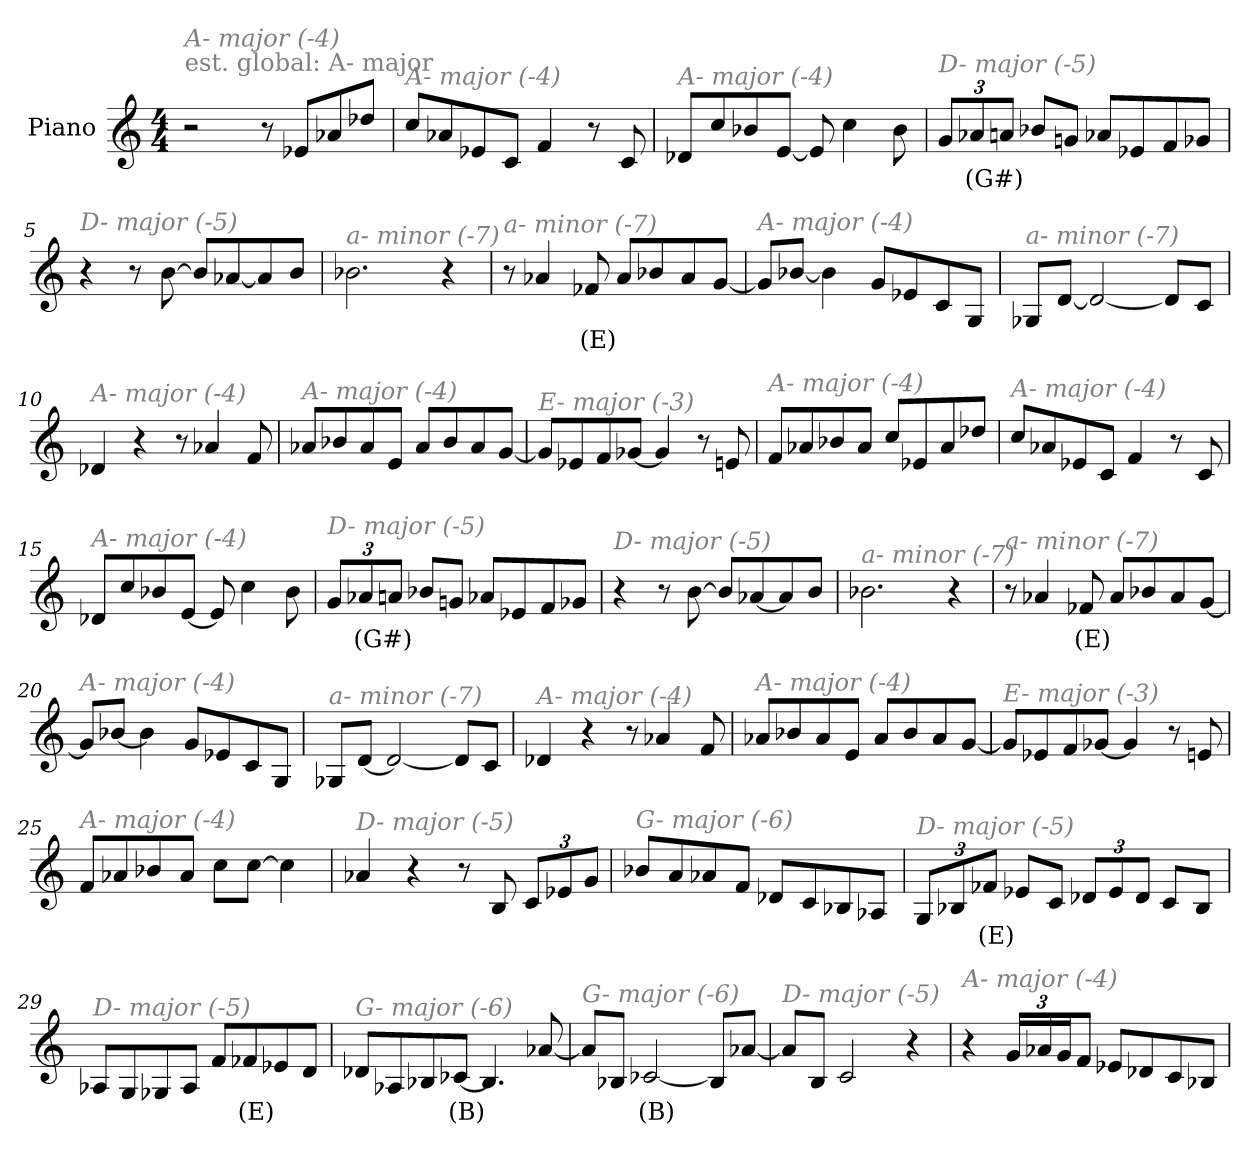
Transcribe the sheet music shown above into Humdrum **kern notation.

**kern	**text
*part1	*part1
*staff1	*staff1
*I"Piano	*
*I'Pno	*
*clefG2	*
*k[]	*
*M4/4	*
*MM220	*
=1	=1
!LO:TX:a:color=#808080:t=est. global&colon; A- major	!
!LO:TX:i:color=#808080:t=A- major (-4)	!
2r	.
8r	.
8e-X/L	.
8a-X/	.
8dd-X/J	.
=2	=2
!LO:TX:i:color=#808080:t=A- major (-4)	!
8cc/L	.
8a-X/	.
8e-X/	.
8c/J	.
4f/	.
8r	.
8c/	.
=3	=3
!LO:TX:i:color=#808080:t=A- major (-4)	!
8d-X/L	.
8cc/	.
8b-X/	.
[8e/J	.
8e/]	.
4cc\	.
8b-\	.
=4	=4
*Xbrackettup	*
!LO:TX:i:color=#808080:t=D- major (-5)	!
12g/L	.
12a-Xi/	(G#)
12a/J	.
8b-X/L	.
8gn/J	.
8a-X/L	.
8e-X/	.
8f/	.
8g-X/J	.
!!LO:LB:g=z
=5	=5
!LO:TX:i:color=#808080:t=D- major (-5)	!
4r	.
8r	.
[8b\	.
8b/L]	.
[8a-X/	.
8a-/]	.
8b/J	.
=6	=6
!LO:TX:i:color=#808080:t=a- minor (-7)	!
2.b-X\	.
4r	.
=7	=7
!LO:TX:i:color=#808080:t=a- minor (-7)	!
8r	.
4a-X/	.
8f-Xi/	(E)
8a-/L	.
8b-X/	.
8a-/	.
[8g/J	.
=8	=8
!LO:TX:i:color=#808080:t=A- major (-4)	!
8g/L]	.
[8b-X/J	.
4b-\]	.
8g/L	.
8e-X/	.
8c/	.
8G/J	.
=9	=9
!LO:TX:i:color=#808080:t=a- minor (-7)	!
8G-X/L	.
[8d/J	.
2d/_	.
8d/L]	.
8c/J	.
!!LO:LB:g=z
=10	=10
!LO:TX:i:color=#808080:t=A- major (-4)	!
4d-X/	.
4r	.
8r	.
4a-X/	.
8f/	.
=11	=11
!LO:TX:i:color=#808080:t=A- major (-4)	!
8a-X/L	.
8b-X/	.
8a-/	.
8e/J	.
8a-/L	.
8b-/	.
8a-/	.
[8g/J	.
=12	=12
!LO:TX:i:color=#808080:t=E- major (-3)	!
8g/L]	.
8e-X/	.
8f/	.
[8g-X/J	.
4g-/]	.
8r	.
8en/	.
=13	=13
!LO:TX:i:color=#808080:t=A- major (-4)	!
8f/L	.
8a-X/	.
8b-X/	.
8a-/J	.
8cc/L	.
8e-X/	.
8a-/	.
8dd-X/J	.
!!LO:LB:g=z
=14	=14
!LO:TX:i:color=#808080:t=A- major (-4)	!
8cc/L	.
8a-X/	.
8e-X/	.
8c/J	.
4f/	.
8r	.
8c/	.
=15	=15
!LO:TX:i:color=#808080:t=A- major (-4)	!
8d-X/L	.
8cc/	.
8b-X/	.
[8e/J	.
8e/]	.
4cc\	.
8b-\	.
=16	=16
!LO:TX:i:color=#808080:t=D- major (-5)	!
12g/L	.
12a-Xi/	(G#)
12a/J	.
8b-X/L	.
8gn/J	.
8a-X/L	.
8e-X/	.
8f/	.
8g-X/J	.
=17	=17
!LO:TX:i:color=#808080:t=D- major (-5)	!
4r	.
8r	.
[8b\	.
8b/L]	.
[8a-X/	.
8a-/]	.
8b/J	.
=18	=18
!LO:TX:i:color=#808080:t=a- minor (-7)	!
2.b-X\	.
4r	.
!!LO:LB:g=z
=19	=19
!LO:TX:i:color=#808080:t=a- minor (-7)	!
8r	.
4a-X/	.
8f-Xi/	(E)
8a-/L	.
8b-X/	.
8a-/	.
[8g/J	.
=20	=20
!LO:TX:i:color=#808080:t=A- major (-4)	!
8g/L]	.
[8b-X/J	.
4b-\]	.
8g/L	.
8e-X/	.
8c/	.
8G/J	.
=21	=21
!LO:TX:i:color=#808080:t=a- minor (-7)	!
8G-X/L	.
[8d/J	.
2d/_	.
8d/L]	.
8c/J	.
=22	=22
!LO:TX:i:color=#808080:t=A- major (-4)	!
4d-X/	.
4r	.
8r	.
4a-X/	.
8f/	.
=23	=23
!LO:TX:i:color=#808080:t=A- major (-4)	!
8a-X/L	.
8b-X/	.
8a-/	.
8e/J	.
8a-/L	.
8b-/	.
8a-/	.
[8g/J	.
!!LO:LB:g=z
=24	=24
!LO:TX:i:color=#808080:t=E- major (-3)	!
8g/L]	.
8e-X/	.
8f/	.
[8g-X/J	.
4g-/]	.
8r	.
8en/	.
=25	=25
!LO:TX:i:color=#808080:t=A- major (-4)	!
8f/L	.
8a-X/	.
8b-X/	.
8a-/J	.
8cc\L	.
[8cc\J	.
4cc\]	.
=26	=26
!LO:TX:i:color=#808080:t=D- major (-5)	!
4a-X/	.
4r	.
8r	.
8B/	.
12c/L	.
12e-X/	.
12g/J	.
=27	=27
!LO:TX:i:color=#808080:t=G- major (-6)	!
8b-X/L	.
8a/	.
8a-X/	.
8f/J	.
8d-X/L	.
8c/	.
8B-X/	.
8A-X/J	.
!!LO:LB:g=z
=28	=28
!LO:TX:i:color=#808080:t=D- major (-5)	!
12G/L	.
12B-X/	.
12f-Xi/J	(E)
8e-X/L	.
8c/J	.
12d-X/L	.
12e-/	.
12d-/J	.
8c/L	.
8B-/J	.
=29	=29
!LO:TX:i:color=#808080:t=D- major (-5)	!
8A-X/L	.
8G/	.
8G-X/	.
8A-/J	.
8f/L	.
8f-Xi/	(E)
8e-X/	.
8d/J	.
=30	=30
!LO:TX:i:color=#808080:t=G- major (-6)	!
8d-X/L	.
8A-X/	.
8B-X/	.
[8c-Xi/J	(B)
4.B/]	.
[8a-X/	.
=31	=31
!LO:TX:i:color=#808080:t=G- major (-6)	!
8a-/L]	.
8B-X/J	.
[2c-Xi/	(B)
8B/L]	.
[8a-X/J	.
!!LO:LB:g=z
=32	=32
!LO:TX:i:color=#808080:t=D- major (-5)	!
8a-/L]	.
8B/J	.
2c/	.
4r	.
=33	=33
!LO:TX:i:color=#808080:t=A- major (-4)	!
4r	.
24g/LL	.
24a-X/	.
24g/J	.
8f/J	.
8e-X/L	.
8d-X/	.
8c/	.
8B-X/J	.
=	=
*-	*-
